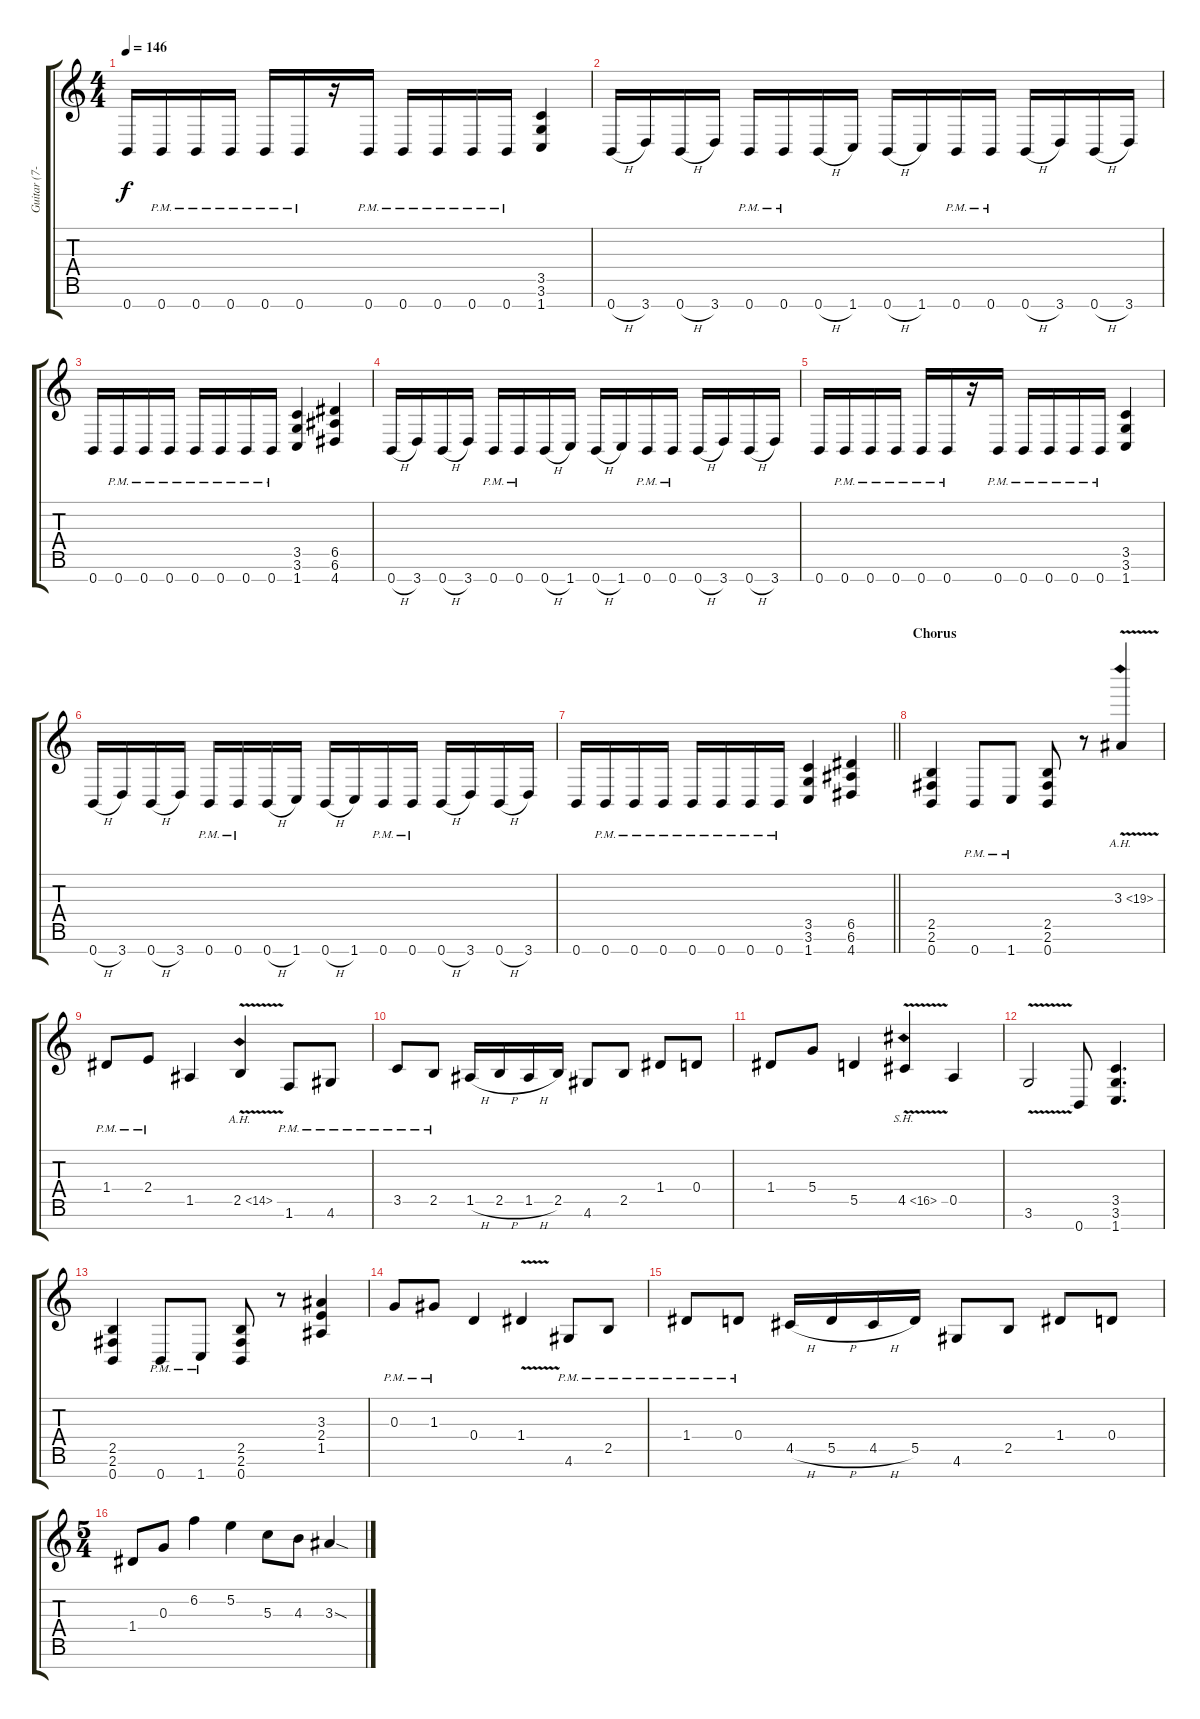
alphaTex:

\track ("Guitar (7-string)" "Guitar (7-") {instrument distortionguitar}
\staff {score tabs}
\tuning (E4 B3 G3 D3 A2 E2 B1) {hide}
\ts (4 4)
\tempo 146
\clef g2
\ks c
0.7.16{dy f} 0.7{pm}.16 0.7{pm}.16 0.7{pm}.16 0.7{pm}.16 0.7{pm}.16 r.16 0.7{pm}.16 0.7{pm}.16 0.7{pm}.16 0.7{pm}.16 0.7{pm}.16 (3.5 3.6 1.7).4 |
0.7{h}.16 3.7.16 0.7{h}.16 3.7.16 0.7{pm}.16 0.7{pm}.16 0.7{h}.16 1.7.16 0.7{h}.16 1.7.16 0.7{pm}.16 0.7{pm}.16 0.7{h}.16 3.7.16 0.7{h}.16 3.7.16 |
0.7.16 0.7{pm}.16 0.7{pm}.16 0.7{pm}.16 0.7{pm}.16 0.7{pm}.16 0.7{pm}.16 0.7{pm}.16 (3.5 3.6 1.7).4 (6.5 6.6 4.7).4 |
0.7{h}.16 3.7.16 0.7{h}.16 3.7.16 0.7{pm}.16 0.7{pm}.16 0.7{h}.16 1.7.16 0.7{h}.16 1.7.16 0.7{pm}.16 0.7{pm}.16 0.7{h}.16 3.7.16 0.7{h}.16 3.7.16 |
0.7.16 0.7{pm}.16 0.7{pm}.16 0.7{pm}.16 0.7{pm}.16 0.7{pm}.16 r.16 0.7{pm}.16 0.7{pm}.16 0.7{pm}.16 0.7{pm}.16 0.7{pm}.16 (3.5 3.6 1.7).4 |
0.7{h}.16 3.7.16 0.7{h}.16 3.7.16 0.7{pm}.16 0.7{pm}.16 0.7{h}.16 1.7.16 0.7{h}.16 1.7.16 0.7{pm}.16 0.7{pm}.16 0.7{h}.16 3.7.16 0.7{h}.16 3.7.16 |
\barLineRight lightlight
0.7.16 0.7{pm}.16 0.7{pm}.16 0.7{pm}.16 0.7{pm}.16 0.7{pm}.16 0.7{pm}.16 0.7{pm}.16 (3.5 3.6 1.7).4 (6.5 6.6 4.7).4 |
\section ("" "Chorus")
(2.5 2.6 0.7).4 0.7{pm}.8 1.7{pm}.8 (2.5 2.6 0.7).8 r.8 3.3{ah 16 v}.4 |
1.4{pm}.8 2.4{pm}.8 1.5.4 2.5{ah 12 v}.4 1.6{pm}.8 4.6{pm}.8 |
3.5{pm}.8 2.5{pm}.8 1.5{h}.16 2.5{h}.16 1.5{h}.16 2.5.16 4.6.8 2.5.8 1.4.8 0.4.8 |
1.4.8 5.4.8 5.5.4 4.5{sh 12 v}.4 0.5.4 |
3.6{v}.2 0.7.8 (3.5 3.6 1.7).4{d} |
(2.5 2.6 0.7).4 0.7{pm}.8 1.7{pm}.8 (2.5 2.6 0.7).8 r.8 (3.3 2.4 1.5).4 |
0.3{pm}.8 1.3{pm}.8 0.4.4 1.4{v}.4 4.6{pm}.8 2.5{pm}.8 |
1.4{pm}.8 0.4{pm}.8 4.5{h}.16 5.5{h}.16 4.5{h}.16 5.5.16 4.6.8 2.5.8 1.4.8 0.4.8 |
\ts (5 4)
1.4.8 0.3.8 6.2.4 5.2.4 5.3.8 4.3.8 3.3{sod}.4
